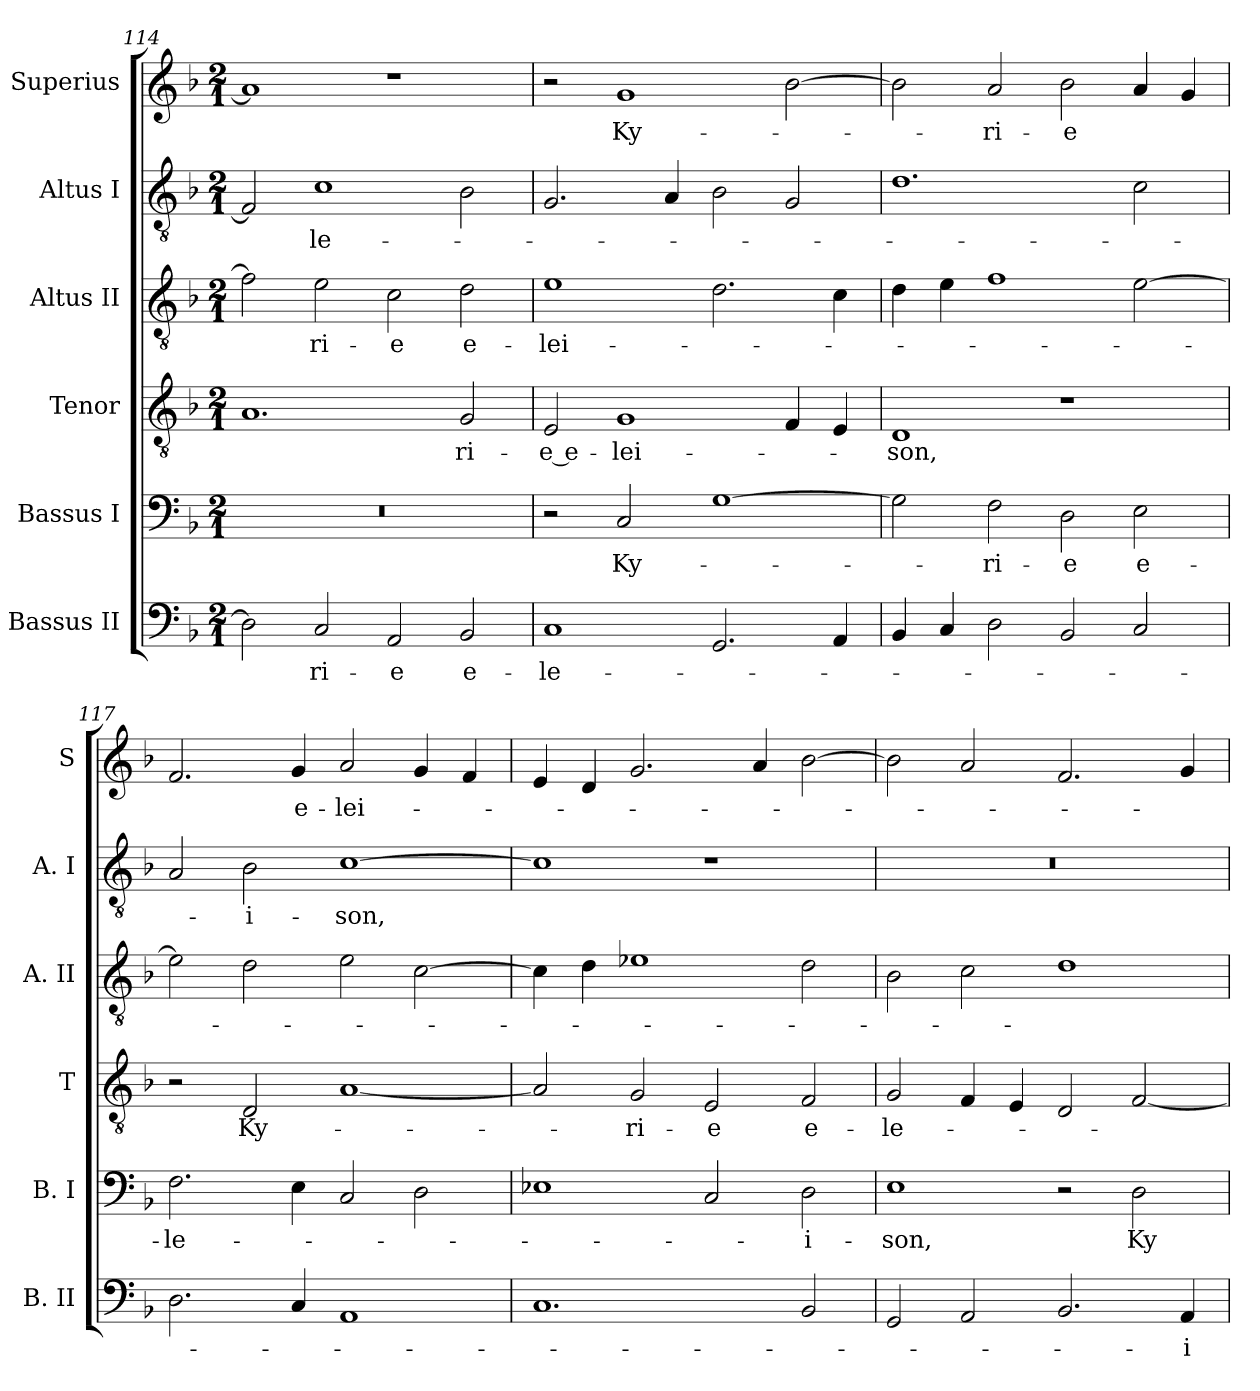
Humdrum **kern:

**kern	**text	**kern	**text	**kern	**text	**kern	**text	**kern	**text	**kern	**text
*part6	*part6	*part5	*part5	*part4	*part4	*part3	*part3	*part2	*part2	*part1	*part1
*staff6	*staff6	*staff5	*staff5	*staff4	*staff4	*staff3	*staff3	*staff2	*staff2	*staff1	*staff1
*I"Bassus II	*	*I"Bassus I	*	*I"Tenor	*	*I"Altus II	*	*I"Altus I	*	*I"Superius	*
*I'B. II	*	*I'B. I	*	*I'T	*	*I'A. II	*	*I'A. I	*	*I'S	*
*clefF4	*	*clefF4	*	*clefGv2	*	*clefGv2	*	*clefGv2	*	*clefG2	*
*k[b-]	*	*k[b-]	*	*k[b-]	*	*k[b-]	*	*k[b-]	*	*k[b-]	*
*F:	*	*F:	*	*F:	*	*F:	*	*F:	*	*F:	*
*M2/1	*	*M2/1	*	*M2/1	*	*M2/1	*	*M2/1	*	*M2/1	*
=114	=114	=114	=114	=114	=114	=114	=114	=114	=114	=114	=114
2D]	.	0r	.	1.A	.	2f]	.	2F]	.	1a]	.
2C	-ri-	.	.	.	.	2e	-ri-	1c	-le-	.	.
2AA	-e	.	.	.	.	2c	-e	.	.	1r	.
2BB-	e-	.	.	2G	-ri-	2d	e-	2B-	.	.	.
=115	=115	=115	=115	=115	=115	=115	=115	=115	=115	=115	=115
1C	-le-	2r	.	2E	-e e-	1e	-lei-	2.G	.	2r	.
.	.	2C	Ky-	1G	-lei-	.	.	.	.	1g	Ky-
.	.	.	.	.	.	.	.	4A	.	.	.
2.GG	.	[1G	.	.	.	2.d	.	2B-	.	.	.
.	.	.	.	4F	.	.	.	2G	.	[2b-	.
4AA	.	.	.	4E	.	4c	.	.	.	.	.
=116	=116	=116	=116	=116	=116	=116	=116	=116	=116	=116	=116
4BB-	.	2G]	.	1D	-son,	4d	.	1.d	.	2b-]	.
4C	.	.	.	.	.	4e	.	.	.	.	.
2D	.	2F	-ri-	.	.	1f	.	.	.	2a	-ri-
2BB-	.	2D	-e	1r	.	.	.	.	.	2b-	-e
2C	.	2E	e-	.	.	[2e	.	2c	.	4a	.
.	.	.	.	.	.	.	.	.	.	4g	.
=117	=117	=117	=117	=117	=117	=117	=117	=117	=117	=117	=117
2.D	.	2.F	-le-	2r	.	2e]	.	2A	.	2.f	.
.	.	.	.	2D	Ky-	2d	.	2B-	-i-	.	.
4C	.	4E	.	.	.	.	.	.	.	4g	e-
1AA	.	2C	.	[1A	.	2e	.	[1c	-son,	2a	-lei-
.	.	2D	.	.	.	[2c	.	.	.	4g	.
.	.	.	.	.	.	.	.	.	.	4f	.
=118	=118	=118	=118	=118	=118	=118	=118	=118	=118	=118	=118
1.C	.	1E-X	.	2A]	.	4c]	.	1c]	.	4e	.
.	.	.	.	.	.	4d	.	.	.	4d	.
.	.	.	.	2G	-ri-	1e-X	.	.	.	2.g	.
.	.	2C	.	2E	-e	.	.	1r	.	.	.
.	.	.	.	.	.	.	.	.	.	4a	.
2BB-	.	2D	-i-	2F	e-	2d	.	.	.	[2b-	.
=119	=119	=119	=119	=119	=119	=119	=119	=119	=119	=119	=119
2GG	.	1E	-son,	2G	-le-	2B-	.	0r	.	2b-]	.
2AA	.	.	.	4F	.	2c	.	.	.	2a	.
.	.	.	.	4E	.	.	.	.	.	.	.
2.BB-	.	2r	.	2D	.	1d	.	.	.	2.f	.
.	.	2D	Ky-	[2F	.	.	.	.	.	.	.
4AA	-i-	.	.	.	.	.	.	.	.	4g	.
=	=	=	=	=	=	=	=	=	=	=	=
*-	*-	*-	*-	*-	*-	*-	*-	*-	*-	*-	*-
